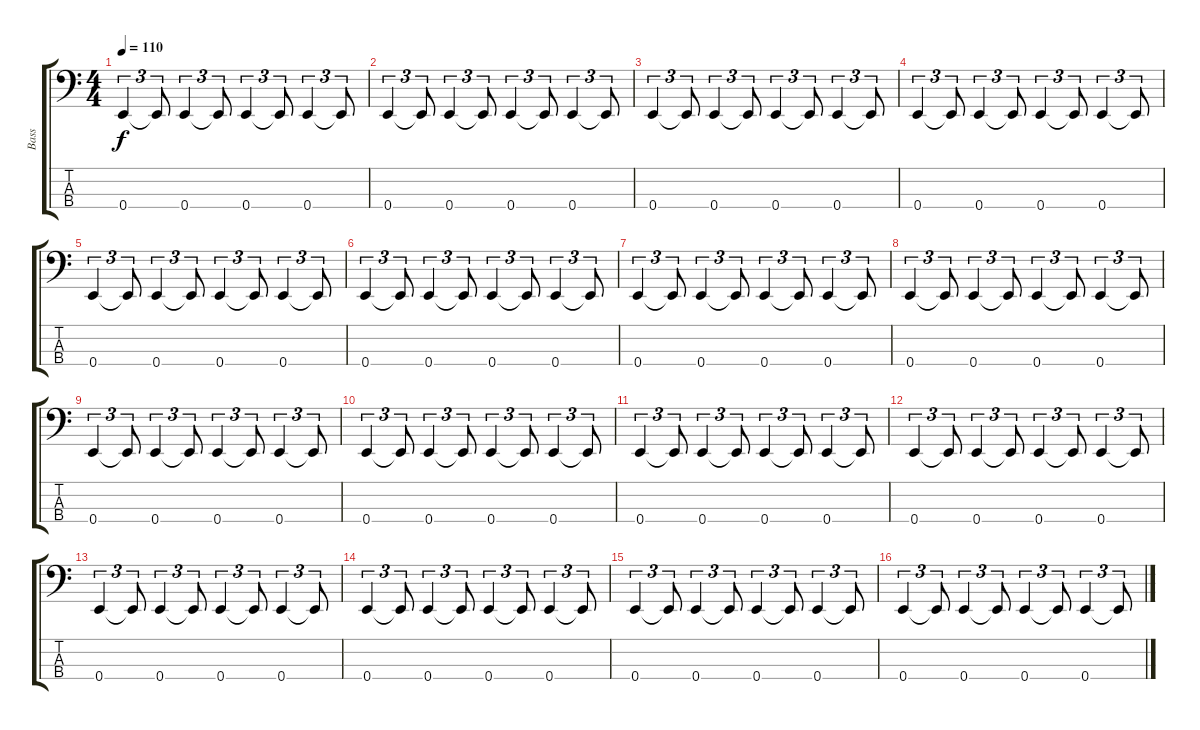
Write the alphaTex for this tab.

\track ("Bass" "Bass") {instrument electricbassfinger}
\staff {score tabs}
\tuning (G2 D2 A1 E1) {hide}
\ts (4 4)
\tempo 110
\clef f4
\ks c
0.4.4{tu (3 2) dy f} 0.4{t}.8{tu (3 2)} 0.4.4{tu (3 2)} 0.4{t}.8{tu (3 2)} 0.4.4{tu (3 2)} 0.4{t}.8{tu (3 2)} 0.4.4{tu (3 2)} 0.4{t}.8{tu (3 2)} |
0.4.4{tu (3 2)} 0.4{t}.8{tu (3 2)} 0.4.4{tu (3 2)} 0.4{t}.8{tu (3 2)} 0.4.4{tu (3 2)} 0.4{t}.8{tu (3 2)} 0.4.4{tu (3 2)} 0.4{t}.8{tu (3 2)} |
0.4.4{tu (3 2)} 0.4{t}.8{tu (3 2)} 0.4.4{tu (3 2)} 0.4{t}.8{tu (3 2)} 0.4.4{tu (3 2)} 0.4{t}.8{tu (3 2)} 0.4.4{tu (3 2)} 0.4{t}.8{tu (3 2)} |
0.4.4{tu (3 2)} 0.4{t}.8{tu (3 2)} 0.4.4{tu (3 2)} 0.4{t}.8{tu (3 2)} 0.4.4{tu (3 2)} 0.4{t}.8{tu (3 2)} 0.4.4{tu (3 2)} 0.4{t}.8{tu (3 2)} |
0.4.4{tu (3 2)} 0.4{t}.8{tu (3 2)} 0.4.4{tu (3 2)} 0.4{t}.8{tu (3 2)} 0.4.4{tu (3 2)} 0.4{t}.8{tu (3 2)} 0.4.4{tu (3 2)} 0.4{t}.8{tu (3 2)} |
0.4.4{tu (3 2)} 0.4{t}.8{tu (3 2)} 0.4.4{tu (3 2)} 0.4{t}.8{tu (3 2)} 0.4.4{tu (3 2)} 0.4{t}.8{tu (3 2)} 0.4.4{tu (3 2)} 0.4{t}.8{tu (3 2)} |
0.4.4{tu (3 2)} 0.4{t}.8{tu (3 2)} 0.4.4{tu (3 2)} 0.4{t}.8{tu (3 2)} 0.4.4{tu (3 2)} 0.4{t}.8{tu (3 2)} 0.4.4{tu (3 2)} 0.4{t}.8{tu (3 2)} |
0.4.4{tu (3 2)} 0.4{t}.8{tu (3 2)} 0.4.4{tu (3 2)} 0.4{t}.8{tu (3 2)} 0.4.4{tu (3 2)} 0.4{t}.8{tu (3 2)} 0.4.4{tu (3 2)} 0.4{t}.8{tu (3 2)} |
0.4.4{tu (3 2)} 0.4{t}.8{tu (3 2)} 0.4.4{tu (3 2)} 0.4{t}.8{tu (3 2)} 0.4.4{tu (3 2)} 0.4{t}.8{tu (3 2)} 0.4.4{tu (3 2)} 0.4{t}.8{tu (3 2)} |
0.4.4{tu (3 2)} 0.4{t}.8{tu (3 2)} 0.4.4{tu (3 2)} 0.4{t}.8{tu (3 2)} 0.4.4{tu (3 2)} 0.4{t}.8{tu (3 2)} 0.4.4{tu (3 2)} 0.4{t}.8{tu (3 2)} |
0.4.4{tu (3 2)} 0.4{t}.8{tu (3 2)} 0.4.4{tu (3 2)} 0.4{t}.8{tu (3 2)} 0.4.4{tu (3 2)} 0.4{t}.8{tu (3 2)} 0.4.4{tu (3 2)} 0.4{t}.8{tu (3 2)} |
0.4.4{tu (3 2)} 0.4{t}.8{tu (3 2)} 0.4.4{tu (3 2)} 0.4{t}.8{tu (3 2)} 0.4.4{tu (3 2)} 0.4{t}.8{tu (3 2)} 0.4.4{tu (3 2)} 0.4{t}.8{tu (3 2)} |
0.4.4{tu (3 2)} 0.4{t}.8{tu (3 2)} 0.4.4{tu (3 2)} 0.4{t}.8{tu (3 2)} 0.4.4{tu (3 2)} 0.4{t}.8{tu (3 2)} 0.4.4{tu (3 2)} 0.4{t}.8{tu (3 2)} |
0.4.4{tu (3 2)} 0.4{t}.8{tu (3 2)} 0.4.4{tu (3 2)} 0.4{t}.8{tu (3 2)} 0.4.4{tu (3 2)} 0.4{t}.8{tu (3 2)} 0.4.4{tu (3 2)} 0.4{t}.8{tu (3 2)} |
0.4.4{tu (3 2)} 0.4{t}.8{tu (3 2)} 0.4.4{tu (3 2)} 0.4{t}.8{tu (3 2)} 0.4.4{tu (3 2)} 0.4{t}.8{tu (3 2)} 0.4.4{tu (3 2)} 0.4{t}.8{tu (3 2)} |
0.4.4{tu (3 2)} 0.4{t}.8{tu (3 2)} 0.4.4{tu (3 2)} 0.4{t}.8{tu (3 2)} 0.4.4{tu (3 2)} 0.4{t}.8{tu (3 2)} 0.4.4{tu (3 2)} 0.4{t}.8{tu (3 2)}
